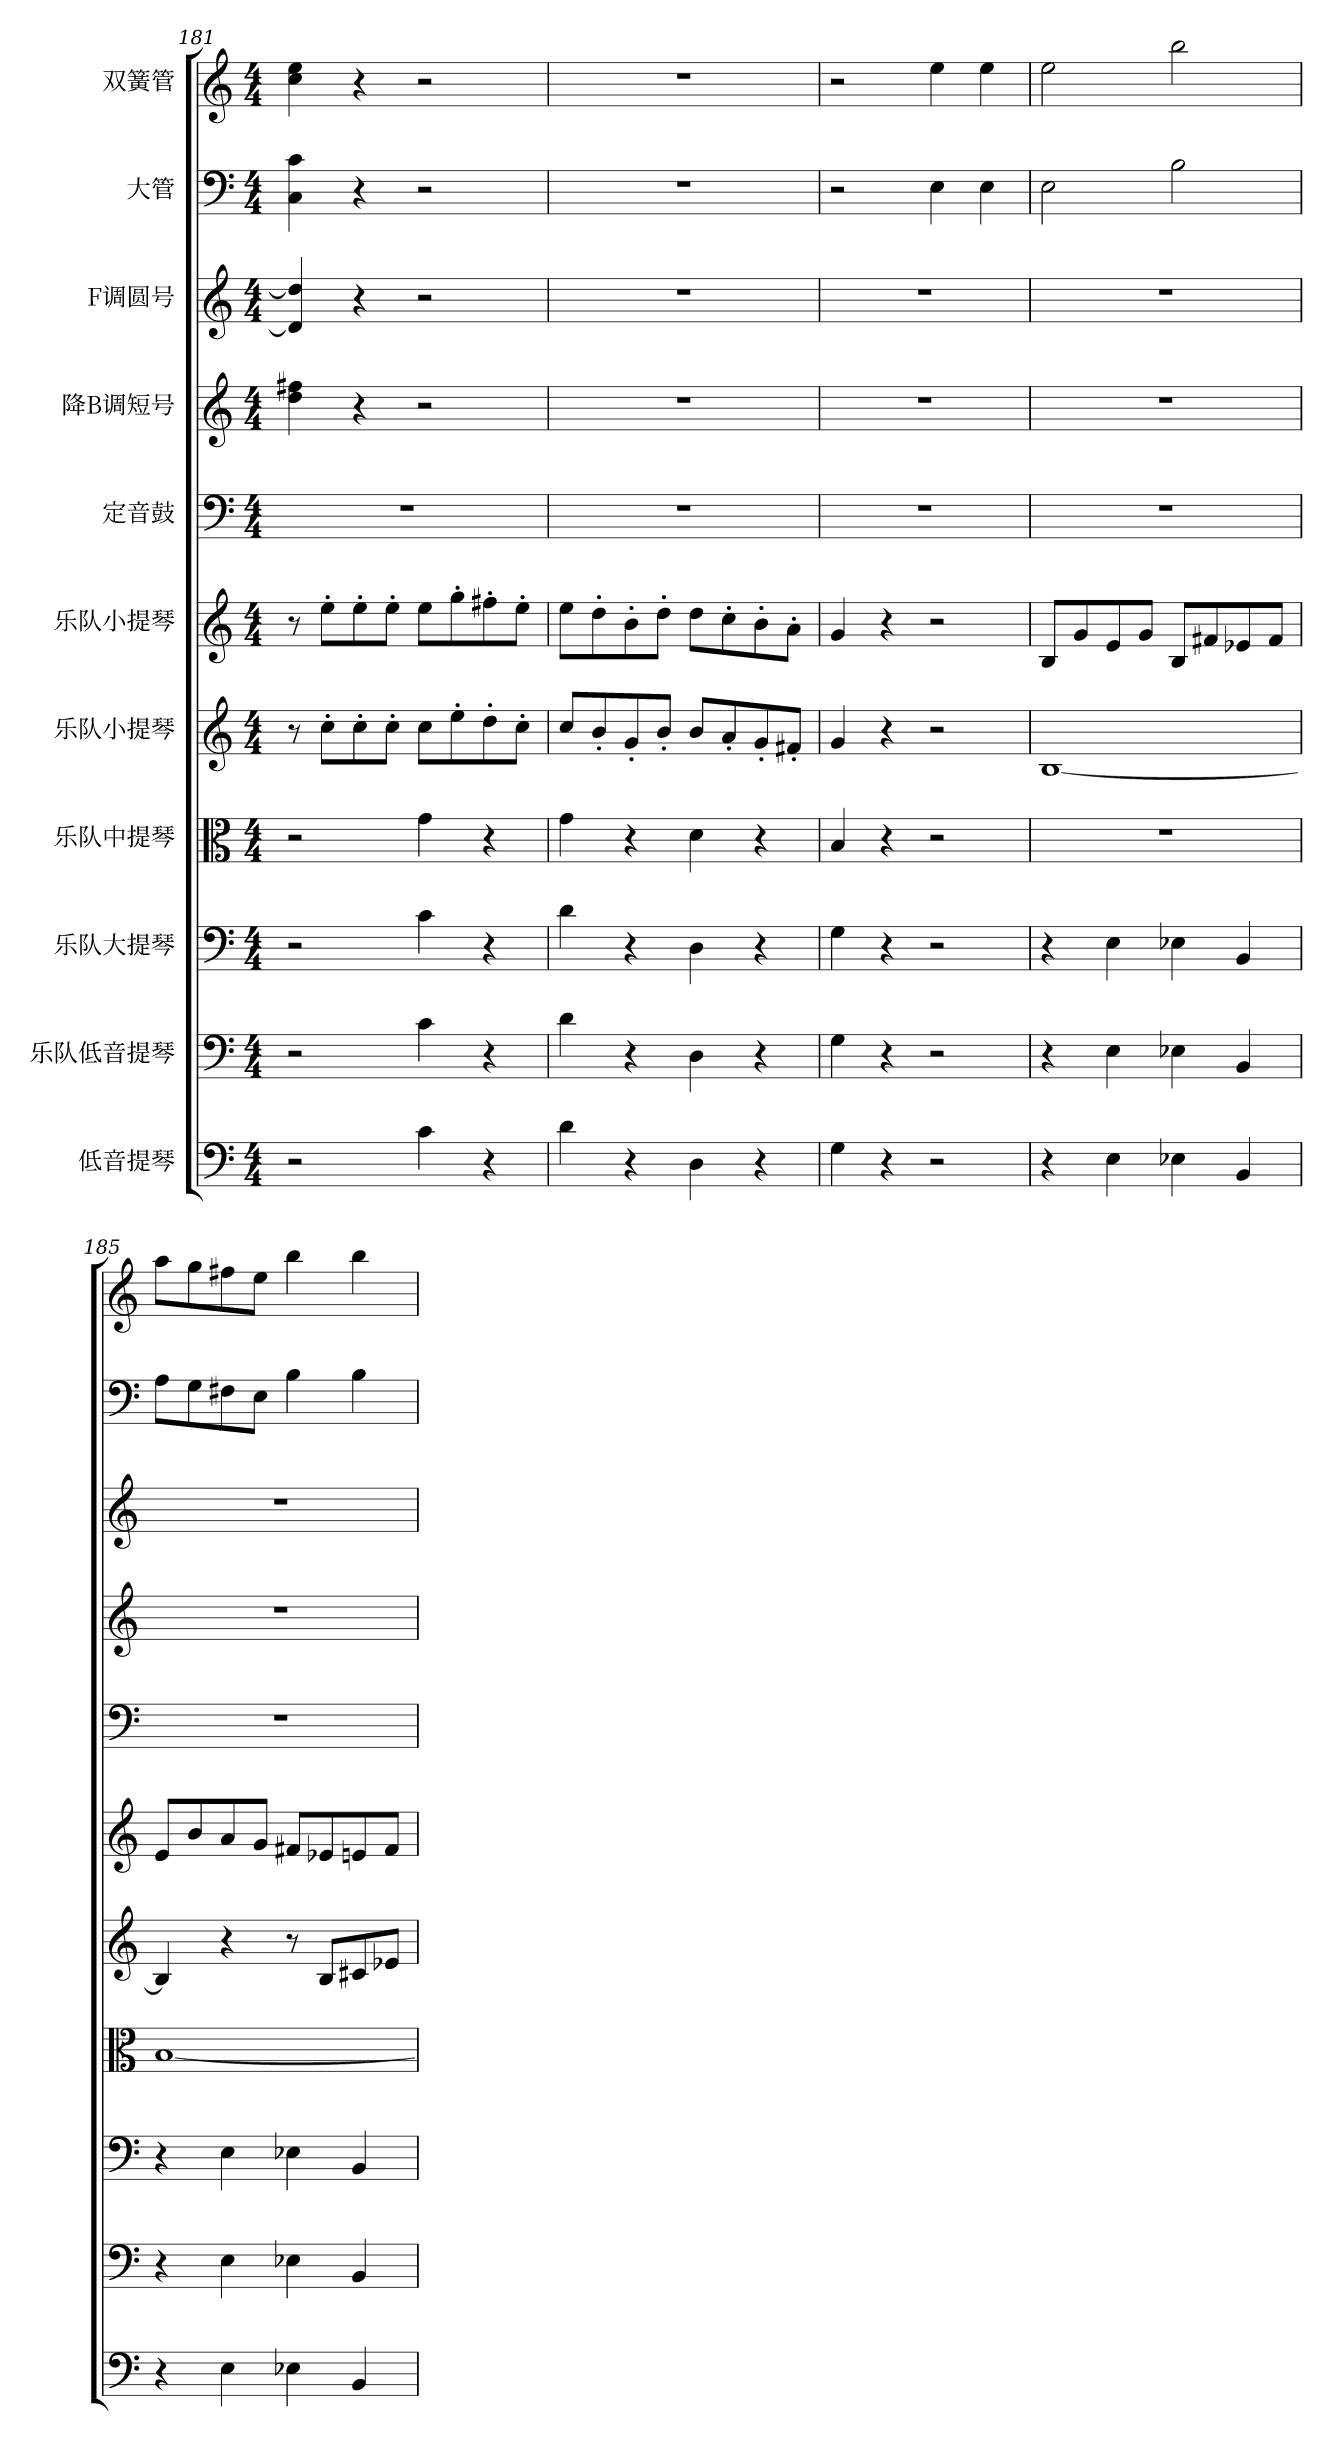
**kern	**kern	**kern	**kern	**kern	**kern	**kern	**kern	**kern	**kern	**kern
*part11	*part10	*part9	*part8	*part7	*part6	*part5	*part4	*part3	*part2	*part1
*staff11	*staff10	*staff9	*staff8	*staff7	*staff6	*staff5	*staff4	*staff3	*staff2	*staff1
*I"低音提琴	*I"乐队低音提琴	*I"乐队大提琴	*I"乐队中提琴	*I"乐队小提琴	*I"乐队小提琴	*I"定音鼓	*I"降B调短号	*I"F调圆号	*I"大管	*I"双簧管
*clefF4	*clefF4	*clefF4	*clefC3	*clefG2	*clefG2	*clefF4	*clefG2	*clefG2	*clefF4	*clefG2
*ITrd7c12	*ITrd7c12	*	*	*	*	*	*ITrd1c2	*ITrd4c7	*	*
*k[]	*k[]	*k[]	*k[]	*k[]	*k[]	*k[]	*k[b-e-]	*k[b-]	*k[]	*k[]
*M4/4	*M4/4	*M4/4	*M4/4	*M4/4	*M4/4	*M4/4	*M4/4	*M4/4	*M4/4	*M4/4
*MM176	*MM176	*MM176	*MM176	*MM176	*MM176	*MM176	*MM176	*MM176	*MM176	*MM176
=181	=181	=181	=181	=181	=181	=181	=181	=181	=181	=181
2r	2r	2r	2r	8r	8r	1r	4cc\ 4een\	4G/] 4g/]	4C\ 4c\	4cc\ 4ee\
.	.	.	.	8cc'\L	8ee'\L	.	.	.	.	.
.	.	.	.	8cc'\	8ee'\	.	4r	4r	4r	4r
.	.	.	.	8cc'\J	8ee'\J	.	.	.	.	.
4C\	4C\	4c\	4g\	8cc\L	8ee\L	.	2r	2r	2r	2r
.	.	.	.	8ee'\	8gg'\	.	.	.	.	.
4r	4r	4r	4r	8dd'\	8ff#X'\	.	.	.	.	.
.	.	.	.	8cc'\J	8ee'\J	.	.	.	.	.
=182	=182	=182	=182	=182	=182	=182	=182	=182	=182	=182
4D\	4D\	4d\	4g\	8cc/L	8ee\L	1r	1r	1r	1r	1r
.	.	.	.	8b'/	8dd'\	.	.	.	.	.
4r	4r	4r	4r	8g'/	8b'\	.	.	.	.	.
.	.	.	.	8b'/J	8dd'\J	.	.	.	.	.
4DD\	4DD\	4D\	4d\	8b/L	8dd\L	.	.	.	.	.
.	.	.	.	8a'/	8cc'\	.	.	.	.	.
4r	4r	4r	4r	8g'/	8b'\	.	.	.	.	.
.	.	.	.	8f#X'/J	8a'\J	.	.	.	.	.
=183	=183	=183	=183	=183	=183	=183	=183	=183	=183	=183
4GG\	4GG\	4G\	4B/	4g/	4g/	1r	1r	1r	2r	2r
4r	4r	4r	4r	4r	4r	.	.	.	.	.
2r	2r	2r	2r	2r	2r	.	.	.	4E\	4ee\
.	.	.	.	.	.	.	.	.	4E\	4ee\
=184	=184	=184	=184	=184	=184	=184	=184	=184	=184	=184
4r	4r	4r	1r	[1B	8B/L	1r	1r	1r	2E\	2ee\
.	.	.	.	.	8g/	.	.	.	.	.
4EE\	4EE\	4E\	.	.	8e/	.	.	.	.	.
.	.	.	.	.	8g/J	.	.	.	.	.
4EE-X\	4EE-X\	4E-X\	.	.	8B/L	.	.	.	2B\	2bb\
.	.	.	.	.	8f#X/	.	.	.	.	.
4BBB/	4BBB/	4BB/	.	.	8e-X/	.	.	.	.	.
.	.	.	.	.	8f#/J	.	.	.	.	.
!!LO:PB:g=z
=185	=185	=185	=185	=185	=185	=185	=185	=185	=185	=185
4r	4r	4r	[1B	4B/]	8e/L	1r	1r	1r	8A\L	8aa\L
.	.	.	.	.	8b/	.	.	.	8G\	8gg\
4EE\	4EE\	4E\	.	4r	8a/	.	.	.	8F#X\	8ff#X\
.	.	.	.	.	8g/J	.	.	.	8E\J	8ee\J
4EE-X\	4EE-X\	4E-X\	.	8r	8f#X/L	.	.	.	4B\	4bb\
.	.	.	.	8B/L	8e-X/	.	.	.	.	.
4BBB/	4BBB/	4BB/	.	8c#X/	8en/	.	.	.	4B\	4bb\
.	.	.	.	8e-X/J	8f#/J	.	.	.	.	.
=	=	=	=	=	=	=	=	=	=	=
*-	*-	*-	*-	*-	*-	*-	*-	*-	*-	*-
